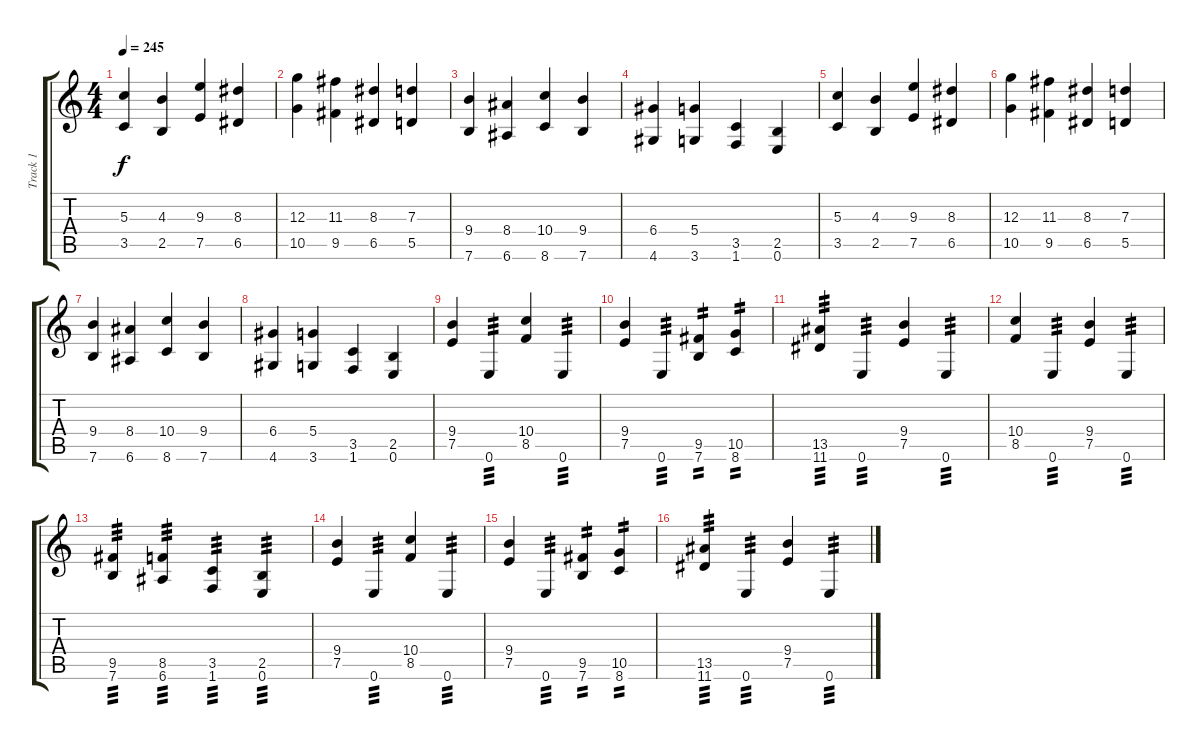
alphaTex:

\track ("Track 1" "Track 1") {instrument distortionguitar}
\staff {score tabs}
\tuning (E4 B3 G3 D3 A2 E2) {hide}
\ts (4 4)
\tempo 245
\clef g2
\ks c
(5.3 3.5).4{dy f} (4.3 2.5).4 (9.3 7.5).4 (8.3 6.5).4 |
(12.3 10.5).4 (11.3 9.5).4 (8.3 6.5).4 (7.3 5.5).4 |
(9.4 7.6).4 (8.4 6.6).4 (10.4 8.6).4 (9.4 7.6).4 |
(6.4 4.6).4 (5.4 3.6).4 (3.5 1.6).4 (2.5 0.6).4 |
(5.3 3.5).4 (4.3 2.5).4 (9.3 7.5).4 (8.3 6.5).4 |
(12.3 10.5).4 (11.3 9.5).4 (8.3 6.5).4 (7.3 5.5).4 |
(9.4 7.6).4 (8.4 6.6).4 (10.4 8.6).4 (9.4 7.6).4 |
(6.4 4.6).4 (5.4 3.6).4 (3.5 1.6).4 (2.5 0.6).4 |
(9.4 7.5).4 0.6.4{tp 3} (10.4 8.5).4 0.6.4{tp 3} |
(9.4 7.5).4 0.6.4{tp 3} (9.5 7.6).4{tp 2} (10.5 8.6).4{tp 2} |
(13.5 11.6).4{tp 3} 0.6.4{tp 3} (9.4 7.5).4 0.6.4{tp 3} |
(10.4 8.5).4 0.6.4{tp 3} (9.4 7.5).4 0.6.4{tp 3} |
(9.5 7.6).4{tp 3} (8.5 6.6).4{tp 3} (3.5 1.6).4{tp 3} (2.5 0.6).4{tp 3} |
(9.4 7.5).4 0.6.4{tp 3} (10.4 8.5).4 0.6.4{tp 3} |
(9.4 7.5).4 0.6.4{tp 3} (9.5 7.6).4{tp 2} (10.5 8.6).4{tp 2} |
(13.5 11.6).4{tp 3} 0.6.4{tp 3} (9.4 7.5).4 0.6.4{tp 3}
